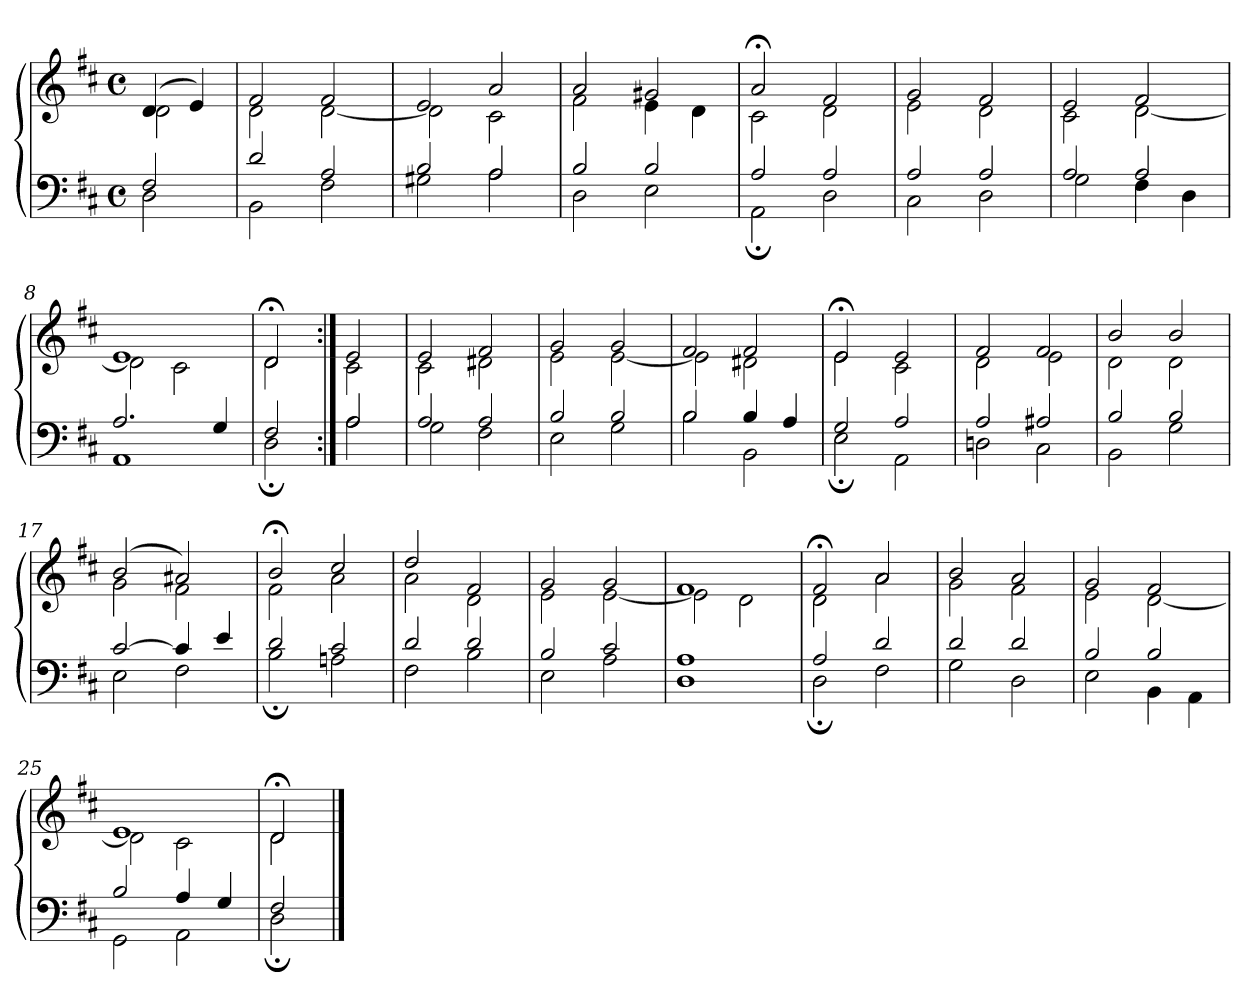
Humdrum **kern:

**kern	**kern
*part1	*part1
*staff2	*staff1
*clefF4	*clefG2
*k[f#c#]	*k[f#c#]
*M4/4	*M4/4
*met(c)	*met(c)
=1	=1
*^	*^
2F#	2D	(4d	2d
.	.	4e)	.
=2	=2	=2	=2
2d	2BB	2f#	2d
2A	2F#	2f#	[2d
=3	=3	=3	=3
2B	2G#X	2e	2d]
2A	2A	2a	2c#
=4	=4	=4	=4
2B	2D	2a	2f#
2B	2E	2g#X	4e
.	.	.	4d
=5	=5	=5	=5
2A	2AA;	2a;<	2c#
2A	2D	2f#	2d
=6	=6	=6	=6
2A	2C#	2g	2e
2A	2D	2f#	2d
=7	=7	=7	=7
2A	2G	2e	2c#
2A	4F#	2f#	[2d
.	4D	.	.
=8	=8	=8	=8
2.A	1AA	1e	2d]
.	.	.	2c#
4G	.	.	.
=9	=9	=9	=9
2F#	2D;	2d;<	2d
!!LO:LB:g=z	!!
=10:|!	=10:|!	=10:|!	=10:|!
2A	2A	2e	2c#
=11	=11	=11	=11
2A	2G	2e	2c#
2A	2F#	2f#	2d#X
=12	=12	=12	=12
2B	2E	2g	2e
2B	2G	2g	[2e
=13	=13	=13	=13
2B	2B	2f#	2e]
4B	2BB	2f#	2d#X
4A	.	.	.
=14	=14	=14	=14
2G	2E;	2e;<	2e
2A	2AA	2e	2c#
=15	=15	=15	=15
2A	2Dn	2f#	2d
2A#X	2C#	2f#	2e
=16	=16	=16	=16
2B	2BB	2b	2d
2B	2G	2b	2d
=17	=17	=17	=17
[2c#	2E	(2b	2g
4c#]	2F#	2a#X)	2f#
4e	.	.	.
=18	=18	=18	=18
2d	2B;	2b;<	2f#
2c#	2An	2cc#	2a
!!LO:LB:g=z	!!
=19	=19	=19	=19
2d	2F#	2dd	2a
2d	2B	2f#	2d
=20	=20	=20	=20
2B	2E	2g	2e
2c#	2A	2g	[2e
=21	=21	=21	=21
1A	1D	1f#	2e]
.	.	.	2d
=22	=22	=22	=22
2A	2D;	2f#;<	2d
2d	2F#	2a	2a
=23	=23	=23	=23
2d	2G	2b	2g
2d	2D	2a	2f#
=24	=24	=24	=24
2B	2E	2g	2e
2B	4BB	2f#	[2d
.	4AA	.	.
=25	=25	=25	=25
2B	2GG	1e	2d]
4A	2AA	.	2c#
4G	.	.	.
=26	=26	=26	=26
2F#	2D;	2d;<	2d
*v	*v	*	*
*	*v	*v
==	==
*-	*-
